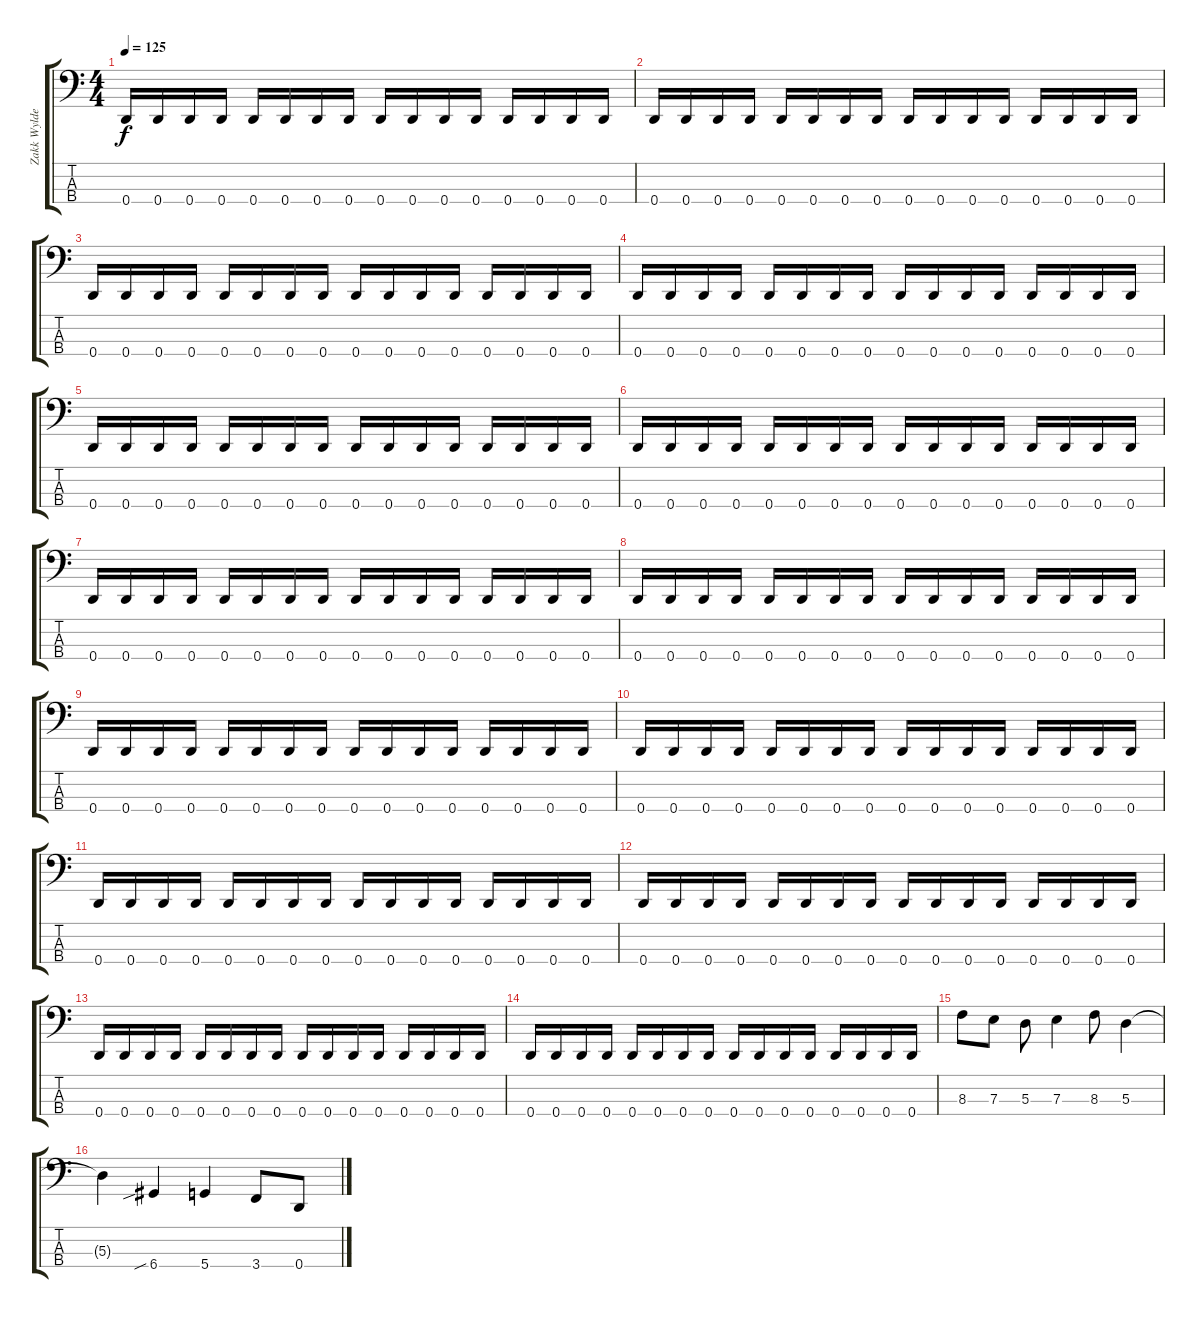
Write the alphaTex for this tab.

\track ("Zakk Wylde (Bass)" "Zakk Wylde") {instrument electricbasspick}
\staff {score tabs}
\tuning (G2 D2 A1 D1) {hide}
\ts (4 4)
\tempo 125
\clef f4
\ks c
0.4.16{dy f} 0.4.16 0.4.16 0.4.16 0.4.16 0.4.16 0.4.16 0.4.16 0.4.16 0.4.16 0.4.16 0.4.16 0.4.16 0.4.16 0.4.16 0.4.16 |
0.4.16 0.4.16 0.4.16 0.4.16 0.4.16 0.4.16 0.4.16 0.4.16 0.4.16 0.4.16 0.4.16 0.4.16 0.4.16 0.4.16 0.4.16 0.4.16 |
0.4.16 0.4.16 0.4.16 0.4.16 0.4.16 0.4.16 0.4.16 0.4.16 0.4.16 0.4.16 0.4.16 0.4.16 0.4.16 0.4.16 0.4.16 0.4.16 |
0.4.16 0.4.16 0.4.16 0.4.16 0.4.16 0.4.16 0.4.16 0.4.16 0.4.16 0.4.16 0.4.16 0.4.16 0.4.16 0.4.16 0.4.16 0.4.16 |
0.4.16 0.4.16 0.4.16 0.4.16 0.4.16 0.4.16 0.4.16 0.4.16 0.4.16 0.4.16 0.4.16 0.4.16 0.4.16 0.4.16 0.4.16 0.4.16 |
0.4.16 0.4.16 0.4.16 0.4.16 0.4.16 0.4.16 0.4.16 0.4.16 0.4.16 0.4.16 0.4.16 0.4.16 0.4.16 0.4.16 0.4.16 0.4.16 |
0.4.16 0.4.16 0.4.16 0.4.16 0.4.16 0.4.16 0.4.16 0.4.16 0.4.16 0.4.16 0.4.16 0.4.16 0.4.16 0.4.16 0.4.16 0.4.16 |
0.4.16 0.4.16 0.4.16 0.4.16 0.4.16 0.4.16 0.4.16 0.4.16 0.4.16 0.4.16 0.4.16 0.4.16 0.4.16 0.4.16 0.4.16 0.4.16 |
0.4.16 0.4.16 0.4.16 0.4.16 0.4.16 0.4.16 0.4.16 0.4.16 0.4.16 0.4.16 0.4.16 0.4.16 0.4.16 0.4.16 0.4.16 0.4.16 |
0.4.16 0.4.16 0.4.16 0.4.16 0.4.16 0.4.16 0.4.16 0.4.16 0.4.16 0.4.16 0.4.16 0.4.16 0.4.16 0.4.16 0.4.16 0.4.16 |
0.4.16 0.4.16 0.4.16 0.4.16 0.4.16 0.4.16 0.4.16 0.4.16 0.4.16 0.4.16 0.4.16 0.4.16 0.4.16 0.4.16 0.4.16 0.4.16 |
0.4.16 0.4.16 0.4.16 0.4.16 0.4.16 0.4.16 0.4.16 0.4.16 0.4.16 0.4.16 0.4.16 0.4.16 0.4.16 0.4.16 0.4.16 0.4.16 |
0.4.16 0.4.16 0.4.16 0.4.16 0.4.16 0.4.16 0.4.16 0.4.16 0.4.16 0.4.16 0.4.16 0.4.16 0.4.16 0.4.16 0.4.16 0.4.16 |
0.4.16 0.4.16 0.4.16 0.4.16 0.4.16 0.4.16 0.4.16 0.4.16 0.4.16 0.4.16 0.4.16 0.4.16 0.4.16 0.4.16 0.4.16 0.4.16 |
8.3.8 7.3.8 5.3.8 7.3.4 8.3.8 5.3.4 |
5.3{t}.4 6.4{sib}.4 5.4.4 3.4.8 0.4.8
